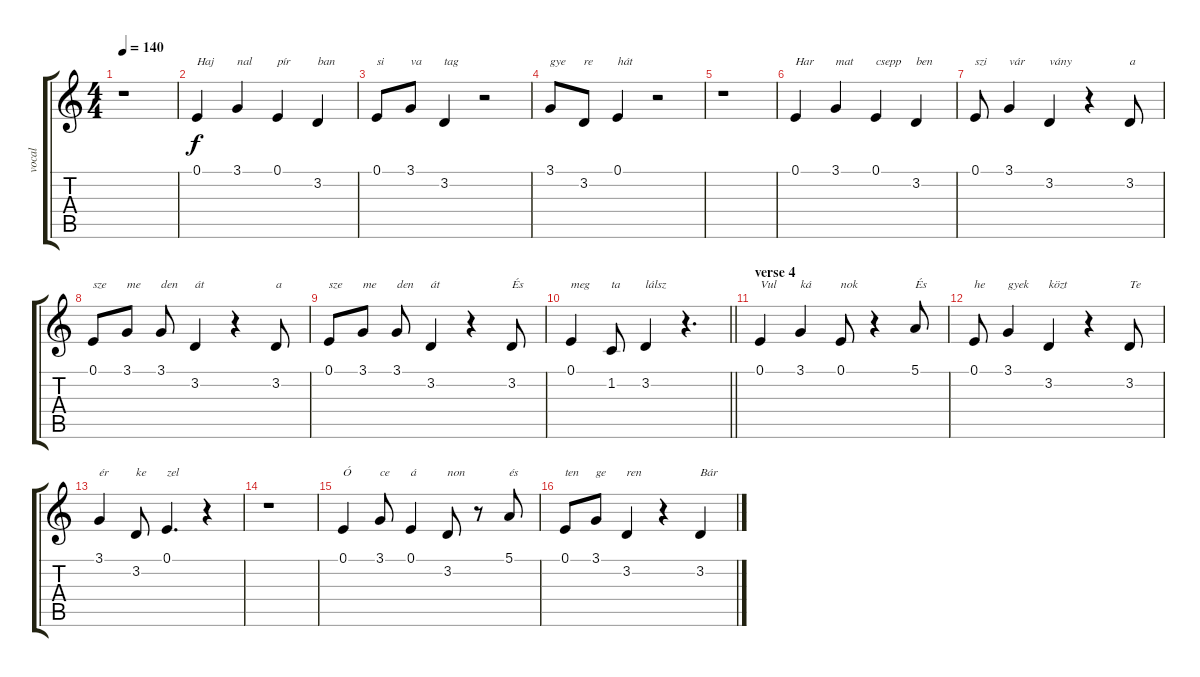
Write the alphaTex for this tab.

\track ("vocal" "vocal") {instrument voiceoohs}
\staff {score tabs}
\tuning (E4 B3 G3 D3 A2 E2) {hide}
\ts (4 4)
\tempo 140
\clef g2
\ks aminor
r.1{dy f} |
\ks c
0.1.4{txt "Haj"} 3.1.4{txt "nal"} 0.1.4{txt "pír"} 3.2.4{txt "ban"} |
0.1.8{txt "si"} 3.1.8{txt "va"} 3.2.4{txt "tag"} r.2 |
3.1.8{txt "gye"} 3.2.8{txt "re"} 0.1.4{txt "hát"} r.2 |
\ks aminor
r.1 |
\ks c
0.1.4{txt "Har"} 3.1.4{txt "mat"} 0.1.4{txt "csepp"} 3.2.4{txt "ben"} |
0.1.8{txt "szi"} 3.1.4{txt "vár"} 3.2.4{txt "vány"} r.4 3.2.8{txt "a"} |
0.1.8{txt "sze"} 3.1.8{txt "me"} 3.1.8{txt "den"} 3.2.4{txt "át"} r.4 3.2.8{txt "a"} |
\ks aminor
0.1.8{txt "sze"} 3.1.8{txt "me"} 3.1.8{txt "den"} 3.2.4{txt "át"} r.4 3.2.8{txt "És"} |
\barLineRight lightlight
0.1.4{txt "meg"} 1.2.8{txt "ta"} 3.2.4{txt "lálsz"} r.4{d} |
\section ("" "verse 4")
\ks c
0.1.4{txt "Vul"} 3.1.4{txt "ká"} 0.1.8{txt "nok"} r.4 5.1.8{txt "És"} |
0.1.8{txt "he"} 3.1.4{txt "gyek"} 3.2.4{txt "közt"} r.4 3.2.8{txt "Te"} |
3.1.4{txt "ér"} 3.2.8{txt "ke"} 0.1.4{d txt "zel"} r.4 |
\ks aminor
r.1 |
\ks c
0.1.4{txt "Ó"} 3.1.8{txt "ce"} 0.1.4{txt "á"} 3.2.8{txt "non"} r.8 5.1.8{txt "és"} |
0.1.8{txt "ten"} 3.1.8{txt "ge"} 3.2.4{txt "ren"} r.4 3.2.4{txt "Bár"}
